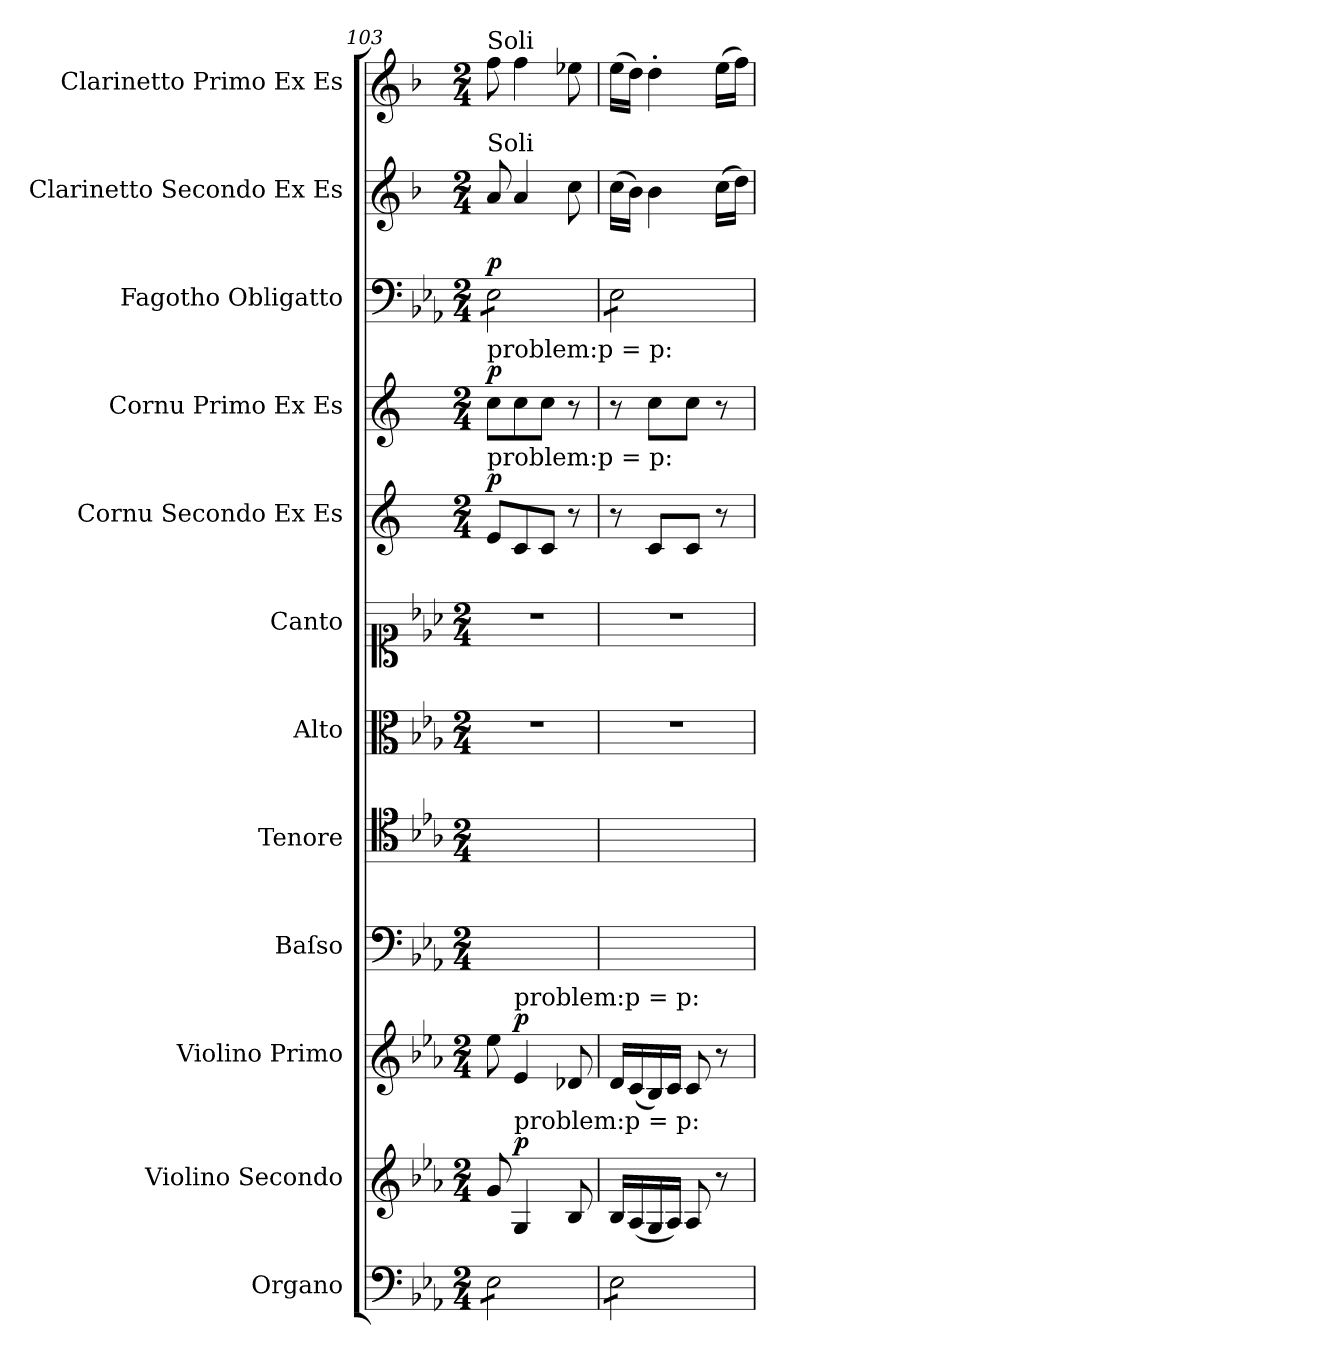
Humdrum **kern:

**kern	**kern	**dynam	**kern	**dynam	**kern	**kern	**kern	**kern	**kern	**dynam	**kern	**dynam	**kern	**dynam	**kern	**kern
*part12	*part11	*part11	*part10	*part10	*part9	*part8	*part7	*part6	*part5	*part5	*part4	*part4	*part3	*part3	*part2	*part1
*staff12	*staff11	*staff11	*staff10	*staff10	*staff9	*staff8	*staff7	*staff6	*staff5	*staff5	*staff4	*staff4	*staff3	*staff3	*staff2	*staff1
*I"Organo	*I"Violino Secondo	*	*I"Violino Primo	*	*I"Baſso	*I"Tenore	*I"Alto	*I"Canto	*I"Cornu Secondo Ex Es	*	*I"Cornu Primo Ex Es	*	*I"Fagotho Obligatto	*	*I"Clarinetto Secondo Ex Es	*I"Clarinetto Primo Ex Es
*I'Org	*	*	*I'Vno I	*	*I'B.	*I'T.	*I'A.	*I'C.	*	*	*I'Cor I	*	*I'Fag.	*	*	*I'Cor I
*clefF4	*clefG2	*	*clefG2	*	*clefF4	*clefC4	*clefC3	*clefC1	*clefG2	*	*clefG2	*	*clefF4	*	*clefG2	*clefG2
*	*	*	*	*	*	*	*	*	*ITrd5c9	*	*ITrd5c9	*	*	*	*ITrd1c2	*ITrd1c2
*k[b-e-a-]	*k[b-e-a-]	*	*k[b-e-a-]	*	*k[b-e-a-]	*k[b-e-a-]	*k[b-e-a-]	*k[b-e-a-]	*k[b-e-a-]	*	*k[b-e-a-]	*	*k[b-e-a-]	*	*k[b-e-a-]	*k[b-e-a-]
*c:	*c:	*	*c:	*	*c:	*c:	*c:	*c:	*c:	*	*c:	*	*c:	*	*c:	*c:
*M2/4	*M2/4	*	*M2/4	*	*M2/4	*M2/4	*M2/4	*M2/4	*M2/4	*	*M2/4	*	*M2/4	*	*M2/4	*M2/4
=103	=103	=103	=103	=103	=103	=103	=103	=103	=103	=103	=103	=103	=103	=103	=103	=103
!	!	!	!	!	!	!	!	!	!	!	!	!	!	!	!	!LO:TX:a:t=Soli
!	!	!	!	!	!	!	!	!	!	!	!	!	!	!	!LO:TX:a:t=Soli	!
!	!	!	!	!	!	!	!	!	!	!	!	!	!LO:TX:a:t=problem&colon;mixed beam	!	!	!
!	!	!	!	!	!	!	!	!	!	!	!LO:TX:a:t=problem&colon;p = p&colon;	!	!	!	!	!
!	!	!	!	!	!	!	!	!	!LO:TX:a:t=problem&colon;p = p&colon;	!	!	!	!	!	!	!
!LO:TX:a:t=taſto	!	!	!	!	!	!	!	!	!	!	!	!	!	!	!	!
!	!	!	!	!	!	!	!	!	!	!LO:DY:a	!	!LO:DY:a	!	!LO:DY:a	!	!
*tremolo	*	*	*	*	*	*	*	*	*	*	*	*	*	*	*	*
*	*	*	*	*	*	*	*	*	*	*	*	*	*tremolo	*	*	*
8E-\L	8g/	.	8ee-\	.	2ryy	2ryy	2r	2r	8G/L	p	8e-\L	p	8E-\L	p	8g/	8ee-\
!	!	!	!LO:TX:a:t=problem&colon;p = p&colon;	!	!	!	!	!	!	!	!	!	!	!	!	!
!	!LO:TX:a:t=problem&colon;p = p&colon;	!	!	!	!	!	!	!	!	!	!	!	!	!	!	!
!	!	!LO:DY:a	!	!LO:DY:a	!	!	!	!	!	!	!	!	!	!	!	!
8E-\	4G/	p	4e-/	p	.	.	.	.	8E-/	.	8e-\	.	8E-\	.	4g/	4ee-\
8E-\	.	.	.	.	.	.	.	.	8E-/J	.	8e-\J	.	8E-\	.	.	.
8E-\J	8B-/	.	8d-X/	.	.	.	.	.	8r	.	8r	.	8E-\J	.	8b-\	8dd-X\
=104	=104	=104	=104	=104	=104	=104	=104	=104	=104	=104	=104	=104	=104	=104	=104	=104
8E-\L	16B-/LL	.	16d/LL	.	2ryy	2ryy	2r	2r	8r	.	8r	.	8E-\L	.	(16b-\LL	(16dd\LL
.	(16A-/	.	(16c/	.	.	.	.	.	.	.	.	.	.	.	16a-\JJ)	16cc\JJ)
8E-\	16G/	.	16B-/)	.	.	.	.	.	8E-/L	.	8e-\L	.	8E-\	.	4a-\	4cc'\
.	16A-/JJ)	.	16c/JJ	.	.	.	.	.	.	.	.	.	.	.	.	.
8E-\	8A-/	.	8c/	.	.	.	.	.	8E-/J	.	8e-\J	.	8E-\	.	.	.
8E-\J	8r	.	8r	.	.	.	.	.	8r	.	8r	.	8E-\J	.	(16b-\LL	(16dd\LL
*	*	*	*	*	*	*	*	*	*	*	*	*	*Xtremolo	*	*	*
*Xtremolo	*	*	*	*	*	*	*	*	*	*	*	*	*	*	*	*
.	.	.	.	.	.	.	.	.	.	.	.	.	.	.	16cc\JJ)	16ee-\JJ)
=	=	=	=	=	=	=	=	=	=	=	=	=	=	=	=	=
*-	*-	*-	*-	*-	*-	*-	*-	*-	*-	*-	*-	*-	*-	*-	*-	*-
